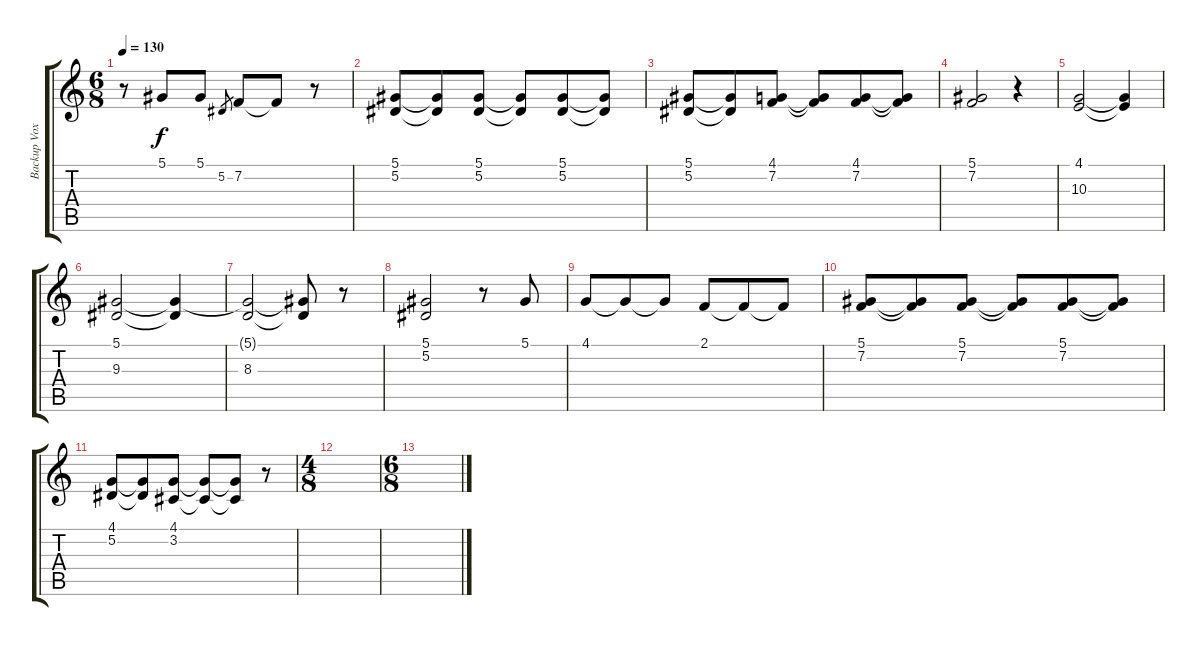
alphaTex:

\track ("Backup Vox" "Backup Vox") {instrument harmonica}
\staff {score tabs}
\tuning (Eb4 Bb3 Gb3 Db3 Ab2 Eb2) {hide}
\ts (6 8)
\tempo 130
\clef g2
\ks c
r.8{dy f} 5.1.8 5.1.8 5.2.8{gr} 7.2.8 7.2{t}.8 r.8 |
(5.1 5.2).8 (5.1{t} 5.2{t}).8 (5.1 5.2).8 (5.1{t} 5.2{t}).8 (5.1 5.2).8 (5.1{t} 5.2{t}).8 |
(5.1 5.2).8 (5.1{t} 5.2{t}).8 (4.1 7.2).8 (4.1{t} 7.2{t}).8 (4.1 7.2).8 (4.1{t} 7.2{t}).8 |
(5.1 7.2).2 r.4 |
(4.1 10.3).2 (4.1{t} 10.3{t}).4 |
(5.1 9.3).2 (5.1{t} 9.3{t}).4 |
(5.1{t} 8.3).2 (5.1{t} 8.3{t}).8 r.8 |
(5.1 5.2).2 r.8 5.1.8 |
4.1.8 4.1{t}.8 4.1{t}.8 2.1.8 2.1{t}.8 2.1{t}.8 |
(5.1 7.2).8 (5.1{t} 7.2{t}).8 (5.1 7.2).8 (5.1{t} 7.2{t}).8 (5.1 7.2).8 (5.1{t} 7.2{t}).8 |
(4.1 5.2).8 (4.1{t} 5.2{t}).8 (4.1 3.2).8 (4.1{t} 3.2{t}).8 (4.1{t} 3.2{t}).8 r.8 |
\ts (4 8)
|
\ts (6 8)
